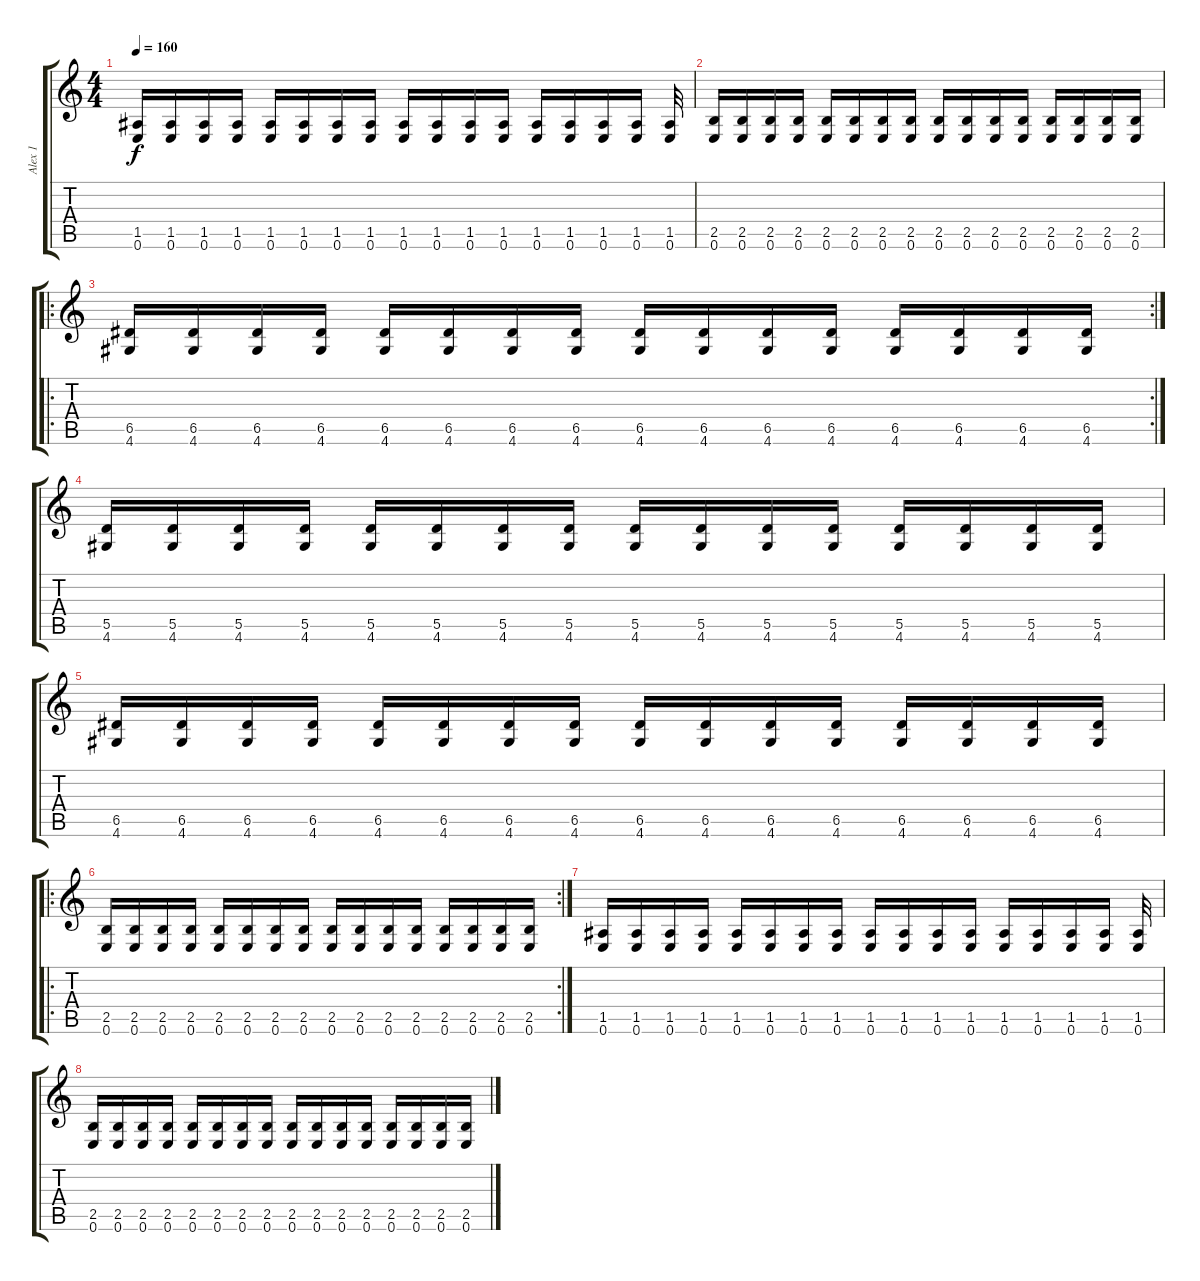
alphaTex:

\track ("Alex 1" "Alex 1") {instrument distortionguitar}
\staff {score tabs}
\tuning (E4 B3 G3 D3 A2 E2) {hide}
\ts (4 4)
\tempo 160
\clef g2
\ks c
(1.5 0.6).16{dy f} (1.5 0.6).16 (1.5 0.6).16 (1.5 0.6).16 (1.5 0.6).16 (1.5 0.6).16 (1.5 0.6).16 (1.5 0.6).16 (1.5 0.6).16 (1.5 0.6).16 (1.5 0.6).16 (1.5 0.6).16 (1.5 0.6).16 (1.5 0.6).16 (1.5 0.6).16 (1.5 0.6).16 (1.5 0.6).32 |
(2.5 0.6).16 (2.5 0.6).16 (2.5 0.6).16 (2.5 0.6).16 (2.5 0.6).16 (2.5 0.6).16 (2.5 0.6).16 (2.5 0.6).16 (2.5 0.6).16 (2.5 0.6).16 (2.5 0.6).16 (2.5 0.6).16 (2.5 0.6).16 (2.5 0.6).16 (2.5 0.6).16 (2.5 0.6).16 |
\ro
\rc 2
(6.5 4.6).16 (6.5 4.6).16 (6.5 4.6).16 (6.5 4.6).16 (6.5 4.6).16 (6.5 4.6).16 (6.5 4.6).16 (6.5 4.6).16 (6.5 4.6).16 (6.5 4.6).16 (6.5 4.6).16 (6.5 4.6).16 (6.5 4.6).16 (6.5 4.6).16 (6.5 4.6).16 (6.5 4.6).16 |
(5.5 4.6).16 (5.5 4.6).16 (5.5 4.6).16 (5.5 4.6).16 (5.5 4.6).16 (5.5 4.6).16 (5.5 4.6).16 (5.5 4.6).16 (5.5 4.6).16 (5.5 4.6).16 (5.5 4.6).16 (5.5 4.6).16 (5.5 4.6).16 (5.5 4.6).16 (5.5 4.6).16 (5.5 4.6).16 |
(6.5 4.6).16 (6.5 4.6).16 (6.5 4.6).16 (6.5 4.6).16 (6.5 4.6).16 (6.5 4.6).16 (6.5 4.6).16 (6.5 4.6).16 (6.5 4.6).16 (6.5 4.6).16 (6.5 4.6).16 (6.5 4.6).16 (6.5 4.6).16 (6.5 4.6).16 (6.5 4.6).16 (6.5 4.6).16 |
\ro
\rc 2
(2.5 0.6).16 (2.5 0.6).16 (2.5 0.6).16 (2.5 0.6).16 (2.5 0.6).16 (2.5 0.6).16 (2.5 0.6).16 (2.5 0.6).16 (2.5 0.6).16 (2.5 0.6).16 (2.5 0.6).16 (2.5 0.6).16 (2.5 0.6).16 (2.5 0.6).16 (2.5 0.6).16 (2.5 0.6).16 |
(1.5 0.6).16 (1.5 0.6).16 (1.5 0.6).16 (1.5 0.6).16 (1.5 0.6).16 (1.5 0.6).16 (1.5 0.6).16 (1.5 0.6).16 (1.5 0.6).16 (1.5 0.6).16 (1.5 0.6).16 (1.5 0.6).16 (1.5 0.6).16 (1.5 0.6).16 (1.5 0.6).16 (1.5 0.6).16 (1.5 0.6).32 |
(2.5 0.6).16 (2.5 0.6).16 (2.5 0.6).16 (2.5 0.6).16 (2.5 0.6).16 (2.5 0.6).16 (2.5 0.6).16 (2.5 0.6).16 (2.5 0.6).16 (2.5 0.6).16 (2.5 0.6).16 (2.5 0.6).16 (2.5 0.6).16 (2.5 0.6).16 (2.5 0.6).16 (2.5 0.6).16
